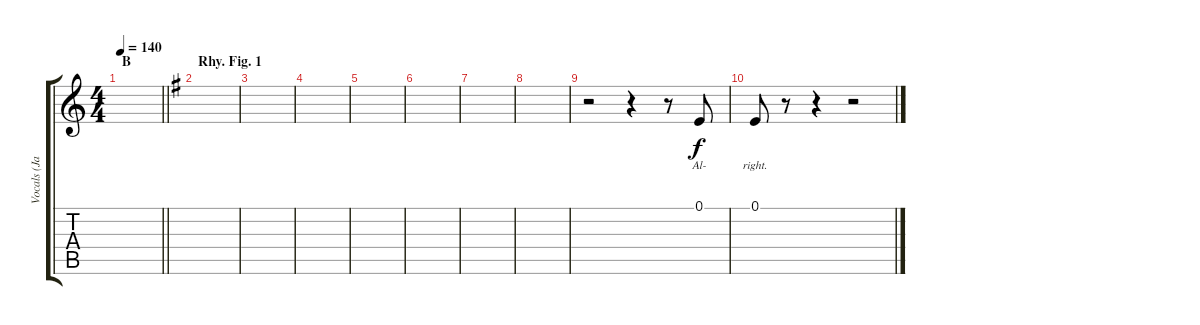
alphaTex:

\track ("Vocals (James Hetfield)" "Vocals (Ja") {instrument stringensemble1}
\staff {score tabs}
\tuning (E4 B3 G3 D3 A2 E2) {hide}
\ts (4 4)
\section ("" "B")
\tempo 140
\clef g2
\barLineRight lightlight
\ks c
|
\section ("" "Rhy. Fig. 1")
\ks eminor
|
|
|
|
|
|
|
r.2 r.4 r.8 0.1.8{lyrics (0 "Al-") lyrics (1 "") lyrics (2 "") lyrics (3 "") lyrics (4 "")} |
0.1.8{lyrics (0 "right.") lyrics (1 "") lyrics (2 "") lyrics (3 "") lyrics (4 "")} r.8 r.4 r.2
